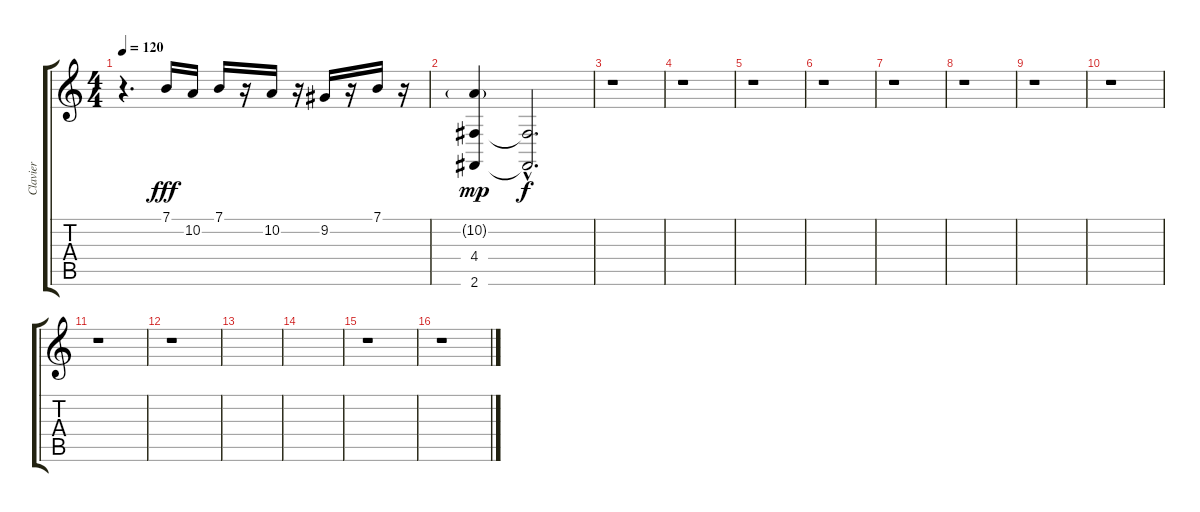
\track ("Clavier" "Clavier") {instrument trumpet}
\staff {score tabs}
\tuning (E4 B3 G3 D3 A2 E2) {hide}
\ts (4 4)
\tempo 120
\clef g2
\ks c
r.4{d dy fff} 7.1.16 10.2.16 7.1.16 r.16 10.2.16 r.16 9.2.16 r.16 7.1.16 r.16 |
(10.2{g} 4.4 2.6).4{dy mp instrument trumpet} (4.4{hac t} 2.6{hac t}).2{d dy f} |
r.1 |
r.1 |
r.1 |
r.1 |
r.1 |
r.1 |
r.1 |
r.1 |
r.1 |
r.1 |
|
|
r.1 |
r.1
